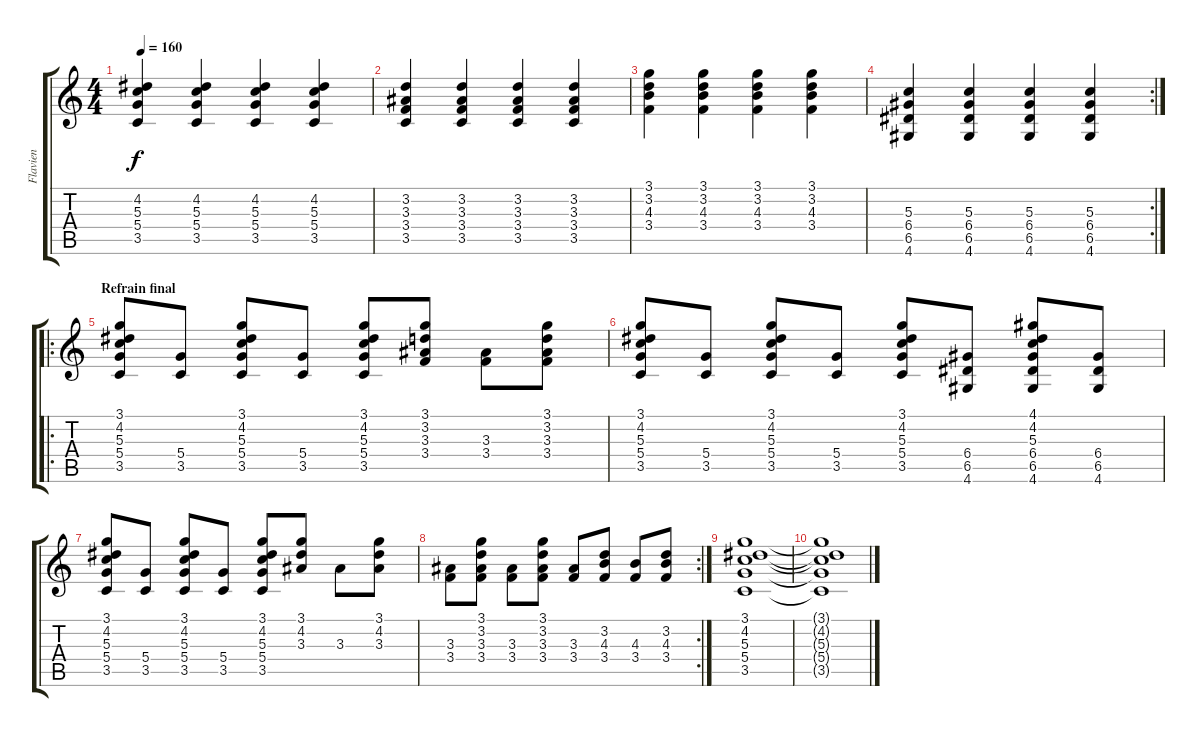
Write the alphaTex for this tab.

\track ("Flavien" "Flavien") {instrument overdrivenguitar}
\staff {score tabs}
\tuning (E4 B3 G3 D3 A2 E2) {hide}
\ts (4 4)
\tempo 160
\clef g2
\ks c
(4.2 5.3 5.4 3.5).4{dy f} (4.2 5.3 5.4 3.5).4 (4.2 5.3 5.4 3.5).4 (4.2 5.3 5.4 3.5).4 |
(3.2 3.3 3.4 3.5).4 (3.2 3.3 3.4 3.5).4 (3.2 3.3 3.4 3.5).4 (3.2 3.3 3.4 3.5).4 |
(3.1 3.2 4.3 3.4).4 (3.1 3.2 4.3 3.4).4 (3.1 3.2 4.3 3.4).4 (3.1 3.2 4.3 3.4).4 |
\rc 2
(5.3 6.4 6.5 4.6).4 (5.3 6.4 6.5 4.6).4 (5.3 6.4 6.5 4.6).4 (5.3 6.4 6.5 4.6).4 |
\ro
\section ("" "Refrain final")
(3.1 4.2 5.3 5.4 3.5).8 (5.4 3.5).8 (3.1 4.2 5.3 5.4 3.5).8 (5.4 3.5).8 (3.1 4.2 5.3 5.4 3.5).8 (3.1 3.2 3.3 3.4).8 (3.3 3.4).8 (3.1 3.2 3.3 3.4).8 |
(3.1 4.2 5.3 5.4 3.5).8 (5.4 3.5).8 (3.1 4.2 5.3 5.4 3.5).8 (5.4 3.5).8 (3.1 4.2 5.3 5.4 3.5).8 (6.4 6.5 4.6).8 (4.1 4.2 5.3 6.4 6.5 4.6).8 (6.4 6.5 4.6).8 |
(3.1 4.2 5.3 5.4 3.5).8 (5.4 3.5).8 (3.1 4.2 5.3 5.4 3.5).8 (5.4 3.5).8 (3.1 4.2 5.3 5.4 3.5).8 (3.1 4.2 3.3).8 3.3.8 (3.1 4.2 3.3).8 |
\rc 2
(3.3 3.4).8 (3.1 3.2 3.3 3.4).8 (3.3 3.4).8 (3.1 3.2 3.3 3.4).8 (3.3 3.4).8 (3.2 4.3 3.4).8 (4.3 3.4).8 (3.2 4.3 3.4).8 |
(3.1 4.2 5.3 5.4 3.5).1 |
(3.1{t} 4.2{t} 5.3{t} 5.4{t} 3.5{t}).1
